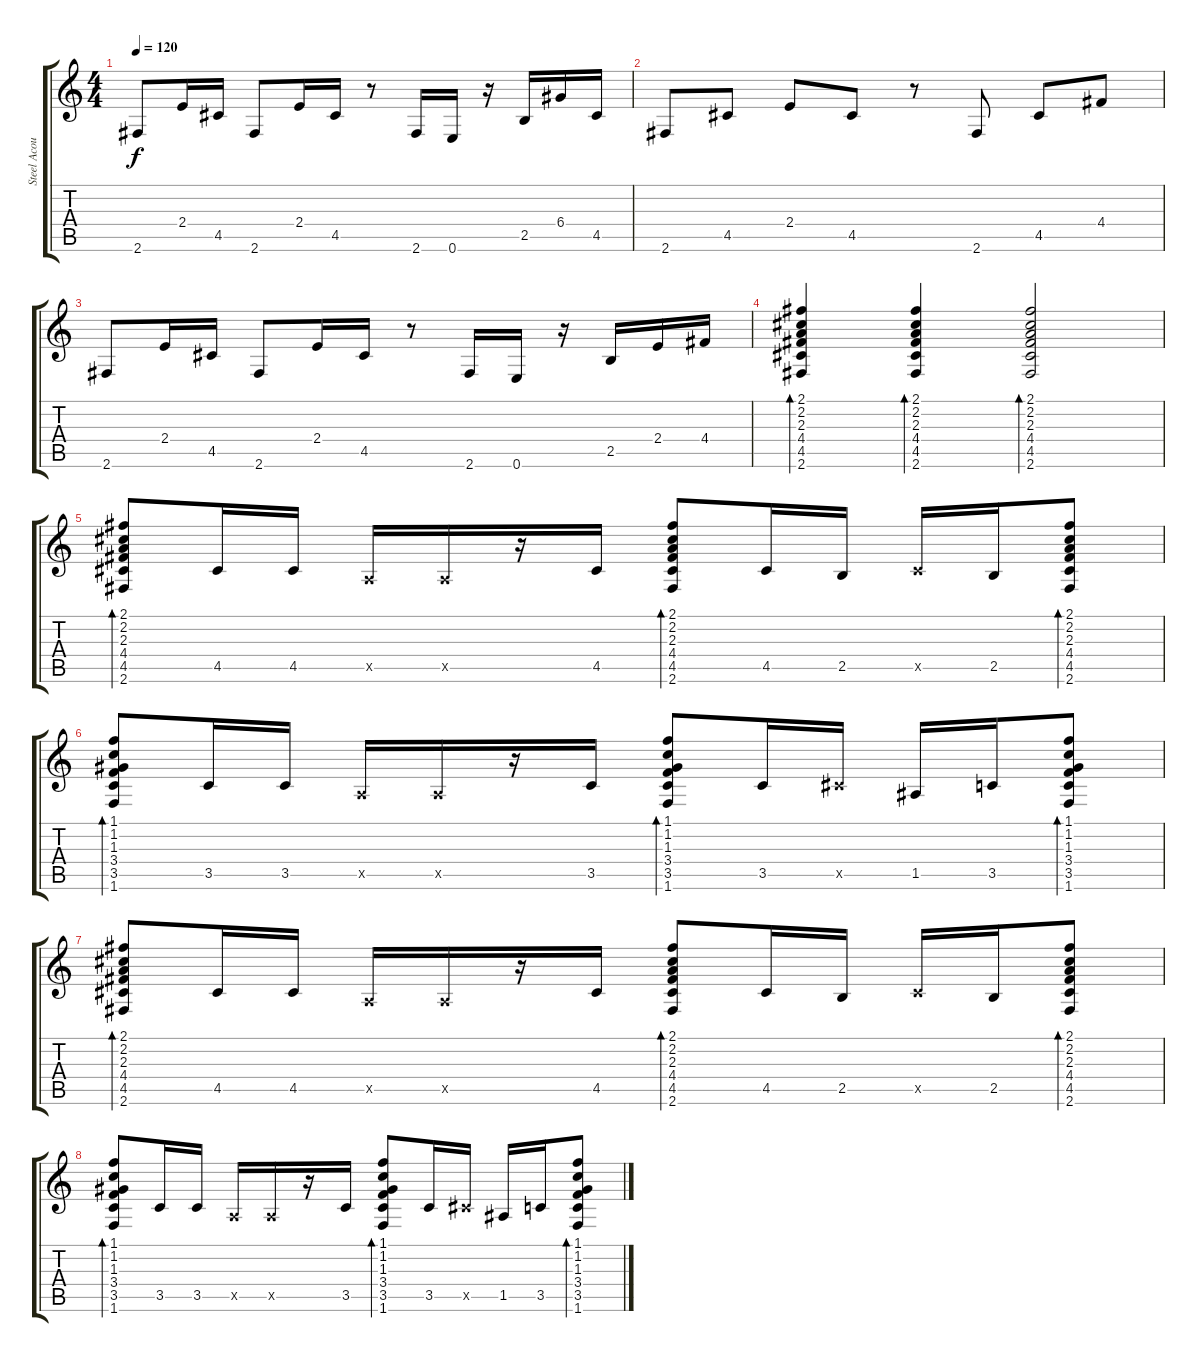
\track ("Steel Acoustic" "Steel Acou") {instrument acousticguitarsteel}
\staff {score tabs}
\tuning (E4 B3 G3 D3 A2 E2) {hide}
\ts (4 4)
\tempo 120
\clef g2
\ks c
2.6.8{dy f} 2.4.16 4.5.16 2.6.8 2.4.16 4.5.16 r.8 2.6.16 0.6.16 r.16 2.5.16 6.4.16 4.5.16 |
2.6.8 4.5.8 2.4.8 4.5.8 r.8 2.6.8 4.5.8 4.4.8 |
2.6.8 2.4.16 4.5.16 2.6.8 2.4.16 4.5.16 r.8 2.6.16 0.6.16 r.16 2.5.16 2.4.16 4.4.16 |
(2.1 2.2 2.3 4.4 4.5 2.6).4{bd 60} (2.1 2.2 2.3 4.4 4.5 2.6).4{bd 60} (2.1 2.2 2.3 4.4 4.5 2.6).2{bd 60} |
(2.1 2.2 2.3 4.4 4.5 2.6).8{bd 60} 4.5.16 4.5.16 0.5{x}.16 0.5{x}.16 r.16 4.5.16 (2.1 2.2 2.3 4.4 4.5 2.6).8{bd 60} 4.5.16 2.5.16 4.5{x}.16 2.5.16 (2.1 2.2 2.3 4.4 4.5 2.6).8{bd 60} |
(1.1 1.2 1.3 3.4 3.5 1.6).8{bd 60} 3.5.16 3.5.16 0.5{x}.16 0.5{x}.16 r.16 3.5.16 (1.1 1.2 1.3 3.4 3.5 1.6).8{bd 60} 3.5.16 4.5{x}.16 1.5.16 3.5.16 (1.1 1.2 1.3 3.4 3.5 1.6).8{bd 60} |
(2.1 2.2 2.3 4.4 4.5 2.6).8{bd 60} 4.5.16 4.5.16 0.5{x}.16 0.5{x}.16 r.16 4.5.16 (2.1 2.2 2.3 4.4 4.5 2.6).8{bd 60} 4.5.16 2.5.16 4.5{x}.16 2.5.16 (2.1 2.2 2.3 4.4 4.5 2.6).8{bd 60} |
(1.1 1.2 1.3 3.4 3.5 1.6).8{bd 60} 3.5.16 3.5.16 0.5{x}.16 0.5{x}.16 r.16 3.5.16 (1.1 1.2 1.3 3.4 3.5 1.6).8{bd 60} 3.5.16 4.5{x}.16 1.5.16 3.5.16 (1.1 1.2 1.3 3.4 3.5 1.6).8{bd 60}
